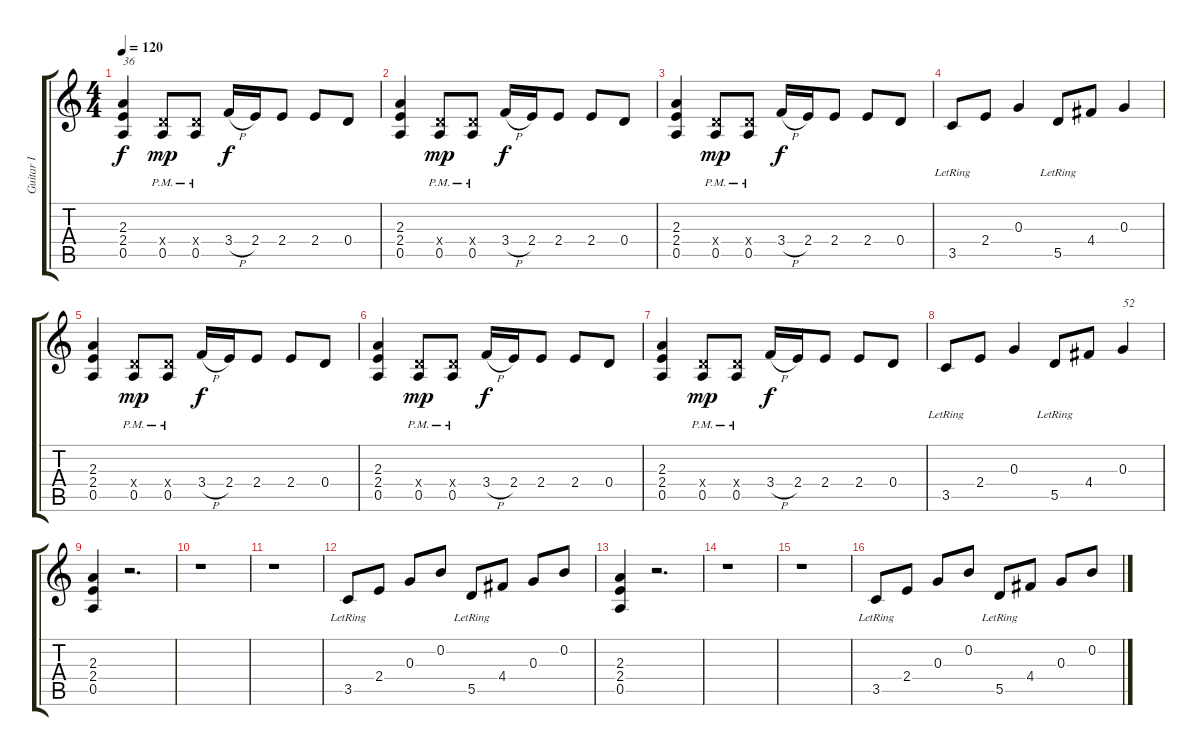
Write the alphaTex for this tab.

\track ("Guitar I" "Guitar I") {instrument distortionguitar}
\staff {score tabs}
\tuning (E4 B3 G3 D3 A2 E2) {hide}
\ts (4 4)
\tempo 120
\clef g2
\ks c
(2.3 2.4 0.5).4{txt "36" dy f} (0.4{x} 0.5{pm}).8{dy mp balance 16} (0.4{x} 0.5{pm}).8 3.4{h}.16{dy f} 2.4.16 2.4.8 2.4.8 0.4.8 |
(2.3 2.4 0.5).4{balance 8} (0.4{x} 0.5{pm}).8{dy mp balance 16} (0.4{x} 0.5{pm}).8 3.4{h}.16{dy f} 2.4.16 2.4.8 2.4.8 0.4.8 |
(2.3 2.4 0.5).4{balance 8} (0.4{x} 0.5{pm}).8{dy mp balance 16} (0.4{x} 0.5{pm}).8 3.4{h}.16{dy f} 2.4.16 2.4.8 2.4.8 0.4.8 |
3.5{lr}.8{balance 8} 2.4.8 0.3.4 5.5{lr}.8 4.4.8 0.3.4 |
(2.3 2.4 0.5).4 (0.4{x} 0.5{pm}).8{dy mp} (0.4{x} 0.5{pm}).8 3.4{h}.16{dy f} 2.4.16 2.4.8 2.4.8 0.4.8 |
(2.3 2.4 0.5).4 (0.4{x} 0.5{pm}).8{dy mp} (0.4{x} 0.5{pm}).8 3.4{h}.16{dy f} 2.4.16 2.4.8 2.4.8 0.4.8 |
(2.3 2.4 0.5).4 (0.4{x} 0.5{pm}).8{dy mp} (0.4{x} 0.5{pm}).8 3.4{h}.16{dy f} 2.4.16 2.4.8 2.4.8 0.4.8 |
3.5{lr}.8{balance 8} 2.4.8 0.3.4 5.5{lr}.8 4.4.8 0.3.4{txt "52"} |
(2.3 2.4 0.5).4 r.2{d} |
r.1 |
r.1 |
3.5{lr}.8 2.4.8 0.3.8 0.2.8 5.5{lr}.8 4.4.8 0.3.8 0.2.8 |
(2.3 2.4 0.5).4 r.2{d} |
r.1 |
r.1 |
3.5{lr}.8 2.4.8 0.3.8 0.2.8 5.5{lr}.8 4.4.8 0.3.8 0.2.8
